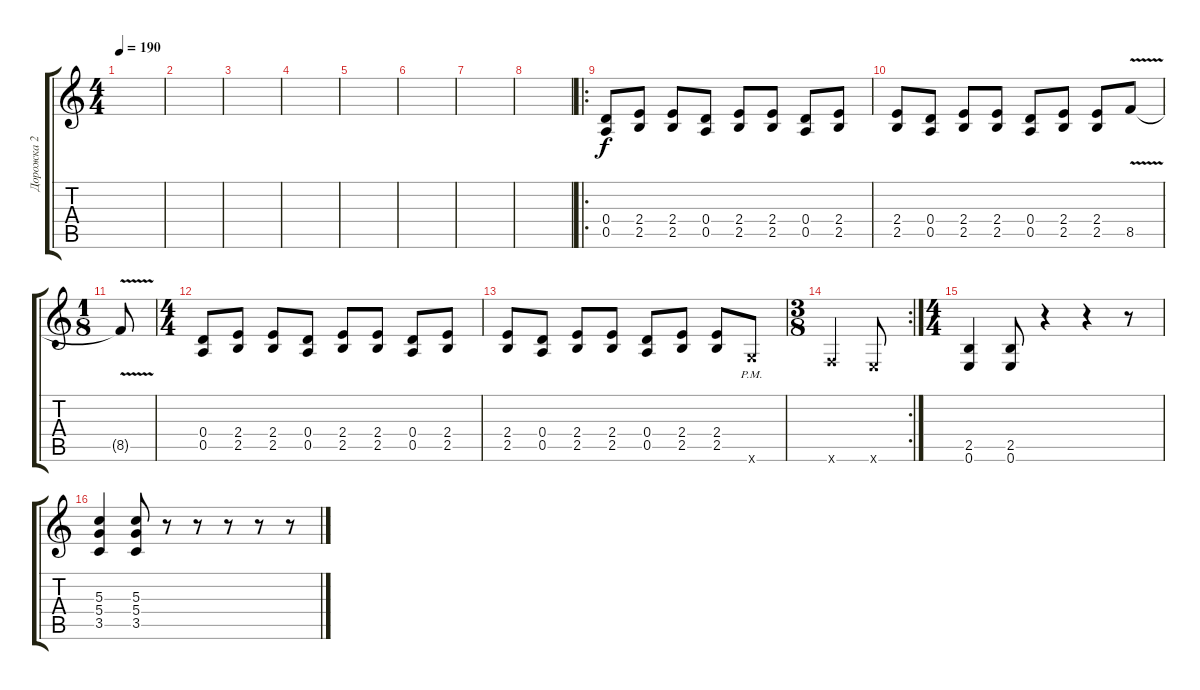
\track ("Дорожка 2" "Дорожка 2") {instrument distortionguitar}
\staff {score tabs}
\tuning (E4 B3 G3 D3 A2 E2) {hide}
\ts (4 4)
\tempo 190
\clef g2
\ks c
|
|
|
|
|
|
|
|
\ro
(0.4 0.5).8 (2.4 2.5).8 (2.4 2.5).8 (0.4 0.5).8 (2.4 2.5).8 (2.4 2.5).8 (0.4 0.5).8 (2.4 2.5).8 |
(2.4 2.5).8 (0.4 0.5).8 (2.4 2.5).8 (2.4 2.5).8 (0.4 0.5).8 (2.4 2.5).8 (2.4 2.5).8 8.5{v}.8 |
\ts (1 8)
8.5{t}.8 |
\ts (4 4)
(0.4 0.5).8 (2.4 2.5).8 (2.4 2.5).8 (0.4 0.5).8 (2.4 2.5).8 (2.4 2.5).8 (0.4 0.5).8 (2.4 2.5).8 |
(2.4 2.5).8 (0.4 0.5).8 (2.4 2.5).8 (2.4 2.5).8 (0.4 0.5).8 (2.4 2.5).8 (2.4 2.5).8 3.6{pm x}.8 |
\rc 2
\ts (3 8)
1.6{x}.4 0.6{x}.8 |
\ts (4 4)
(2.5 0.6).4 (2.5 0.6).8 r.4 r.4 r.8 |
(5.3 5.4 3.5).4 (5.3 5.4 3.5).8 r.8 r.8 r.8 r.8 r.8
